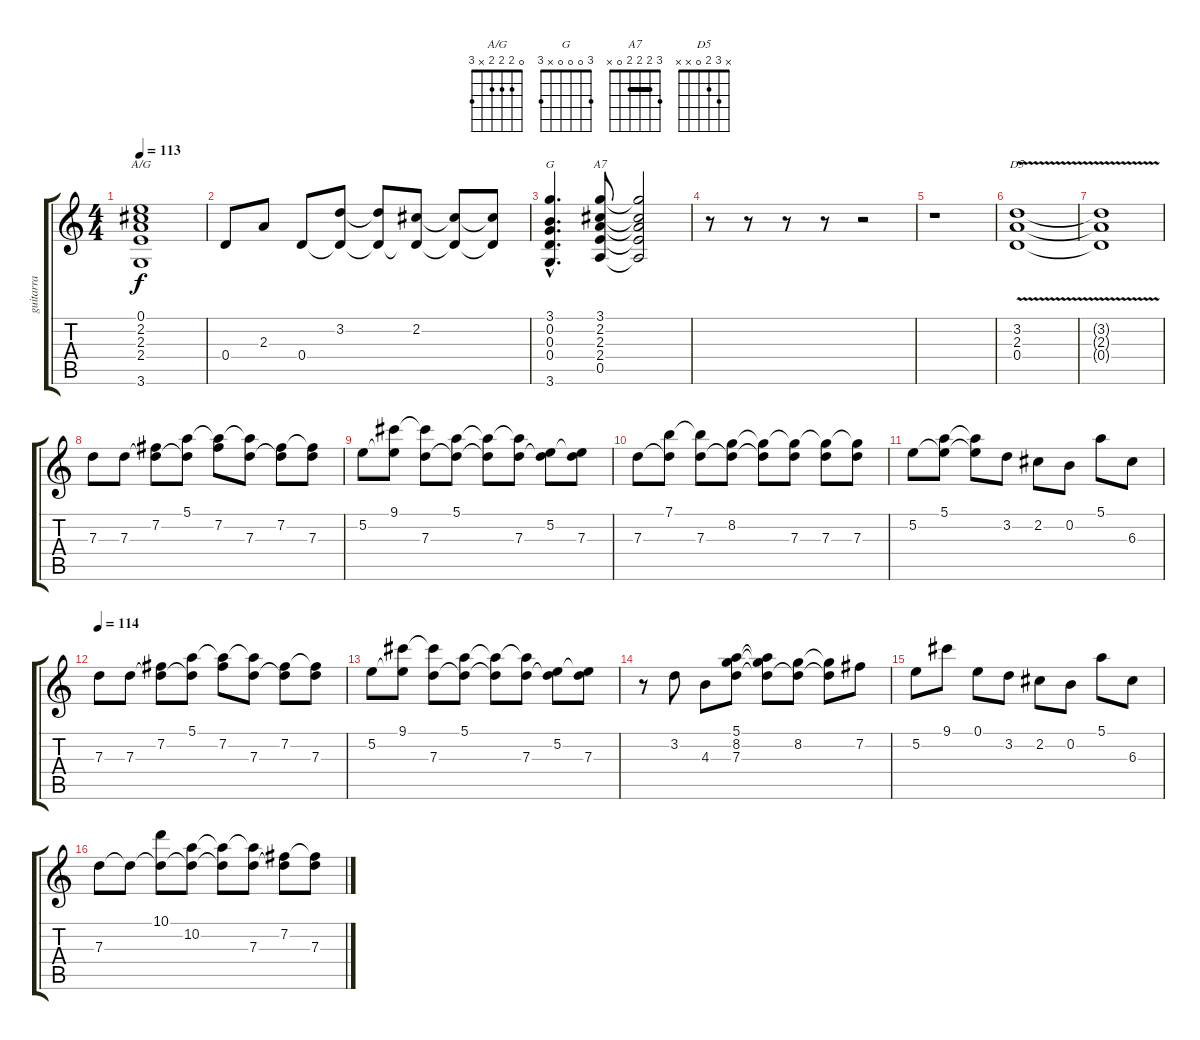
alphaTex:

\track ("guitarra" "guitarra") {instrument electricguitarclean}
\staff {score tabs}
\tuning (E4 B3 G3 D3 A2 E2) {hide}
\chord ("A/G" 0 2 2 2 x 3)
\chord ("G" 3 0 0 0 x 3)
\chord ("A7" 3 2 2 2 0 x) {barre 2}
\chord ("D5" x 3 2 0 x x)
\ts (4 4)
\tempo 113
\clef g2
\ks c
(0.1 2.2 2.3 2.4 3.6).1{ch "A/G" dy f} |
0.4.8 2.3.8 0.4.8 (3.2 0.4{t}).8 (3.2{t} 0.4{t}).8 (2.2 0.4{t}).8 (2.2{t} 0.4{t}).8 (2.2{t} 0.4{t}).8 |
(3.1{hac} 0.2{hac} 0.3{hac} 0.4{hac} 3.6{hac}).4{d ch "G"} (3.1 2.2 2.3 2.4 0.5).8{ch "A7"} (3.1{t} 2.2{t} 2.3{t} 2.4{t} 0.5{t}).2 |
r.8 r.8 r.8 r.8 r.2 |
r.1 |
(3.2{v} 2.3{v} 0.4{v}).1{ch "D5" volume 5} |
(3.2{t} 2.3{t} 0.4{t}).1 |
7.3.8 7.3.8 (7.2 7.3{t}).8 (5.1 7.3{t}).8 (5.1{t} 7.2).8 (5.1{t} 7.3).8 (7.2 7.3{t}).8 (7.2{t} 7.3).8 |
5.2.8 (9.1 5.2{t}).8 (9.1{t} 7.3).8 (5.1 7.3{t}).8 (5.1{t} 7.3{t}).8 (5.1{t} 7.3).8 (5.2 7.3{t}).8 (5.2{t} 7.3).8 |
7.3.8 (7.1 7.3{t}).8 (7.1{t} 7.3).8 (8.2 7.3{t}).8 (8.2{t} 7.3{t}).8 (8.2{t} 7.3).8 (8.2{t} 7.3).8 (8.2{t} 7.3).8 |
5.2.8 (5.1 5.2{t}).8 (5.1{t} 5.2{t}).8 3.2.8 2.2.8 0.2.8 5.1.8 6.3.8 |
\tempo 114
7.3.8 7.3.8 (7.2 7.3{t}).8 (5.1 7.3{t}).8 (5.1{t} 7.2).8 (5.1{t} 7.3).8 (7.2 7.3{t}).8 (7.2{t} 7.3).8 |
5.2.8 (9.1 5.2{t}).8 (9.1{t} 7.3).8 (5.1 7.3{t}).8 (5.1{t} 7.3{t}).8 (5.1{t} 7.3).8 (5.2 7.3{t}).8 (5.2{t} 7.3).8 |
r.8 3.2.8 4.3.8 (5.1 8.2 7.3).8 (5.1{t} 8.2{t} 7.3{t}).8 (8.2 7.3{t}).8 (8.2{t} 7.3{t}).8 7.2.8 |
5.2.8 9.1.8 0.1.8 3.2.8 2.2.8 0.2.8 5.1.8 6.3.8 |
7.3.8 7.3{t}.8 (10.1 7.3{t}).8 (10.2 7.3{t}).8 (10.2{t} 7.3{t}).8 (10.2{t} 7.3).8 (7.2 7.3{t}).8 (7.2{t} 7.3).8
